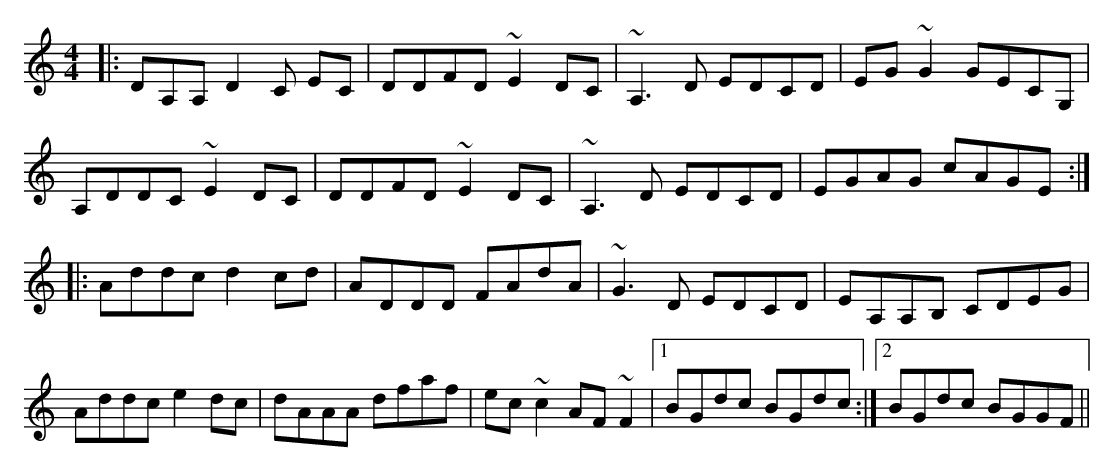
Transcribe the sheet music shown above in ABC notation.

X:1
M:4/4
K:Ddor
|:DA,A, D2 C EC|DDFD ~E2 DC|~A,3 D EDCD|EG~G2 GECG,|
A,DDC ~E2 DC|DDFD ~E2 DC|~A,3 D EDCD|EGAG cAGE:|
|:Addc d2 cd|ADDD FAdA|~G3 D EDCD|EA,A,B, CDEG|
Addc e2 dc|dAAA dfaf|ec~c2 AF~F2|1 BGdc BGdc:|2 BGdc BGGF||
